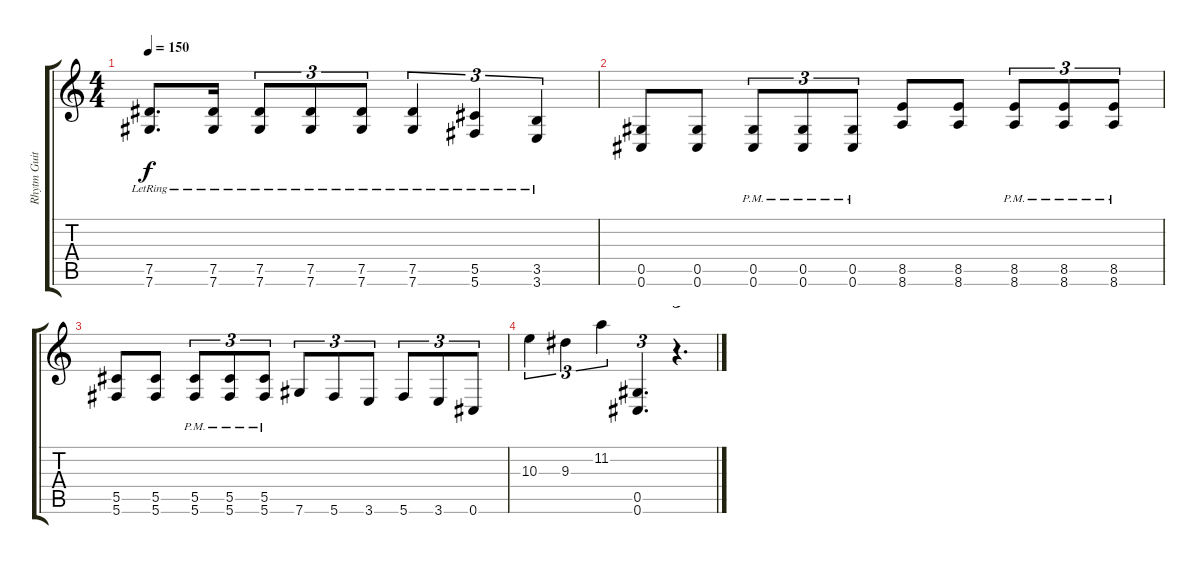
\track ("Rhytm Guitar" "Rhytm Guit") {instrument electricguitarjazz}
\staff {score tabs}
\tuning (Eb4 Bb3 Gb3 Db3 Ab2 Db2) {hide}
\ts (4 4)
\tempo 150
\clef g2
\ks c
(7.5{lr} 7.6{lr}).8{d dy f} (7.5{lr} 7.6{lr}).16 (7.5{lr} 7.6{lr}).8{tu (3 2)} (7.5{lr} 7.6{lr}).8{tu (3 2)} (7.5{lr} 7.6{lr}).8{tu (3 2)} (7.5{lr} 7.6{lr}).4{tu (3 2)} (5.5{lr} 5.6{lr}).4{tu (3 2)} (3.5 3.6{lr}).4{tu (3 2)} |
(0.5 0.6).8 (0.5 0.6).8 (0.5{pm} 0.6{pm}).8{tu (3 2)} (0.5{pm} 0.6{pm}).8{tu (3 2)} (0.5{pm} 0.6{pm}).8{tu (3 2)} (8.5 8.6).8 (8.5 8.6).8 (8.5{pm} 8.6{pm}).8{tu (3 2)} (8.5{pm} 8.6{pm}).8{tu (3 2)} (8.5{pm} 8.6{pm}).8{tu (3 2)} |
(5.5 5.6).8 (5.5 5.6).8 (5.5{pm} 5.6{pm}).8{tu (3 2)} (5.5{pm} 5.6{pm}).8{tu (3 2)} (5.5{pm} 5.6{pm}).8{tu (3 2)} 7.6.8{tu (3 2)} 5.6.8{tu (3 2)} 3.6.8{tu (3 2)} 5.6.8{tu (3 2)} 3.6.8{tu (3 2)} 0.6.8{tu (3 2)} |
10.3.4{tu (3 2)} 9.3.4{tu (3 2)} 11.2.4{tu (3 2)} (0.5 0.6).4{d tu (3 2)} r.4{d tu (3 2)}
